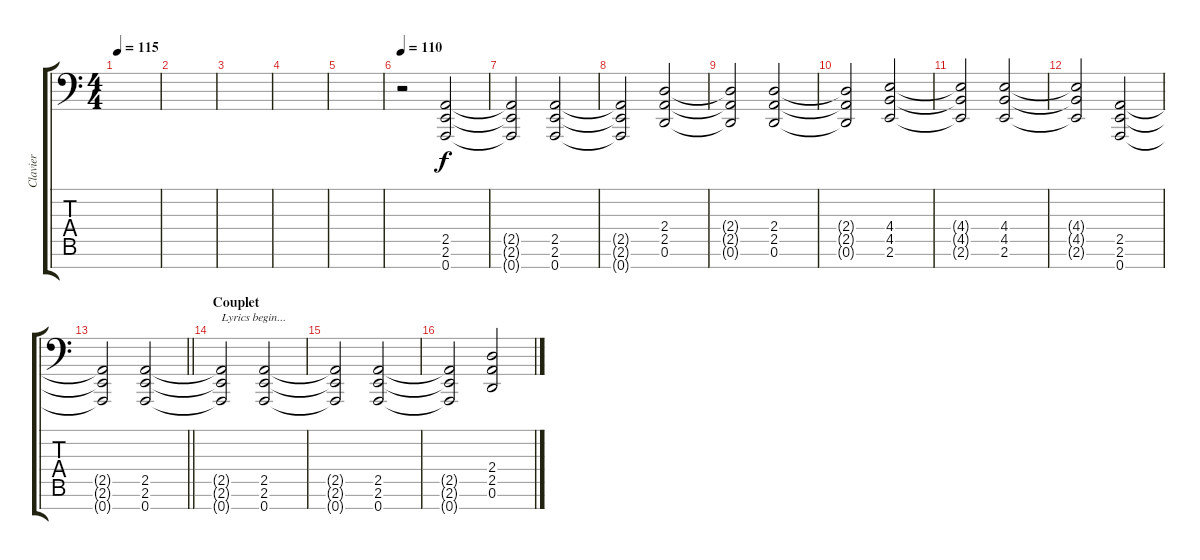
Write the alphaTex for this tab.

\track ("Clavier" "Clavier") {instrument pad2warm}
\staff {score tabs}
\tuning (D4 A3 F3 C3 G2 D2 A1) {hide}
\ts (4 4)
\tempo 115
\clef f4
\ks c
|
|
|
|
|
\tempo 110
r.2 (2.5 2.6 0.7).2 |
(2.5{t} 2.6{t} 0.7{t}).2 (2.5 2.6 0.7).2 |
(2.5{t} 2.6{t} 0.7{t}).2 (2.4 2.5 0.6).2 |
(2.4{t} 2.5{t} 0.6{t}).2 (2.4 2.5 0.6).2 |
(2.4{t} 2.5{t} 0.6{t}).2 (4.4 4.5 2.6).2 |
(4.4{t} 4.5{t} 2.6{t}).2 (4.4 4.5 2.6).2 |
(4.4{t} 4.5{t} 2.6{t}).2 (2.5 2.6 0.7).2 |
\barLineRight lightlight
(2.5{t} 2.6{t} 0.7{t}).2 (2.5 2.6 0.7).2 |
\section ("" "Couplet")
(2.5{t} 2.6{t} 0.7{t}).2{txt "Lyrics begin..."} (2.5 2.6 0.7).2 |
(2.5{t} 2.6{t} 0.7{t}).2 (2.5 2.6 0.7).2 |
(2.5{t} 2.6{t} 0.7{t}).2 (2.4 2.5 0.6).2
